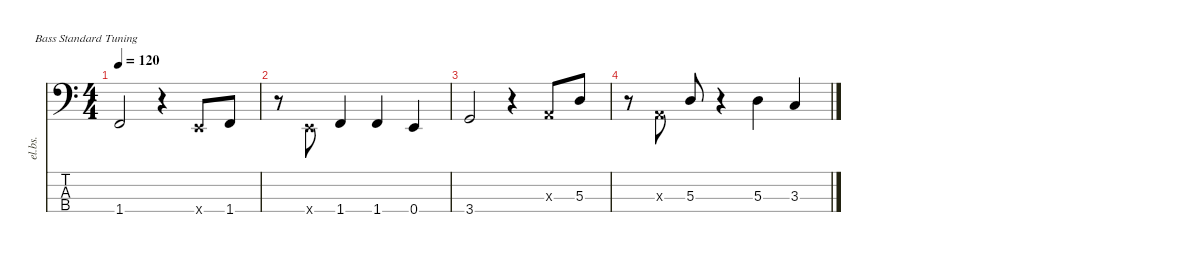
\defaultSystemsLayout 4
\hideDynamics
\bracketExtendMode nobrackets
\track ("Electric Bass" "el.bs.") {instrument electricbassfinger}
\staff {score tabs}
\tuning (G2 D2 A1 E1)
\ts (4 4)
\tempo 120
\clef f4
\ks c
1.4.2{dy mf beam Up} r.4{beam Down} 0.4{x}.8{beam Up} 1.4.8{beam Up} |
r.8{beam Down} 0.4{x}.8{beam Up} 1.4.4{beam Up} 1.4.4{beam Up} 0.4.4{beam Up} |
3.4.2{beam Up} r.4{beam Down} 0.3{x}.8{beam Up} 5.3.8{beam Up} |
r.8{beam Down} 0.3{x}.8{beam Up} 5.3.8{beam Up} r.4{beam Down} 5.3.4{beam Down} 3.3.4{beam Up}
